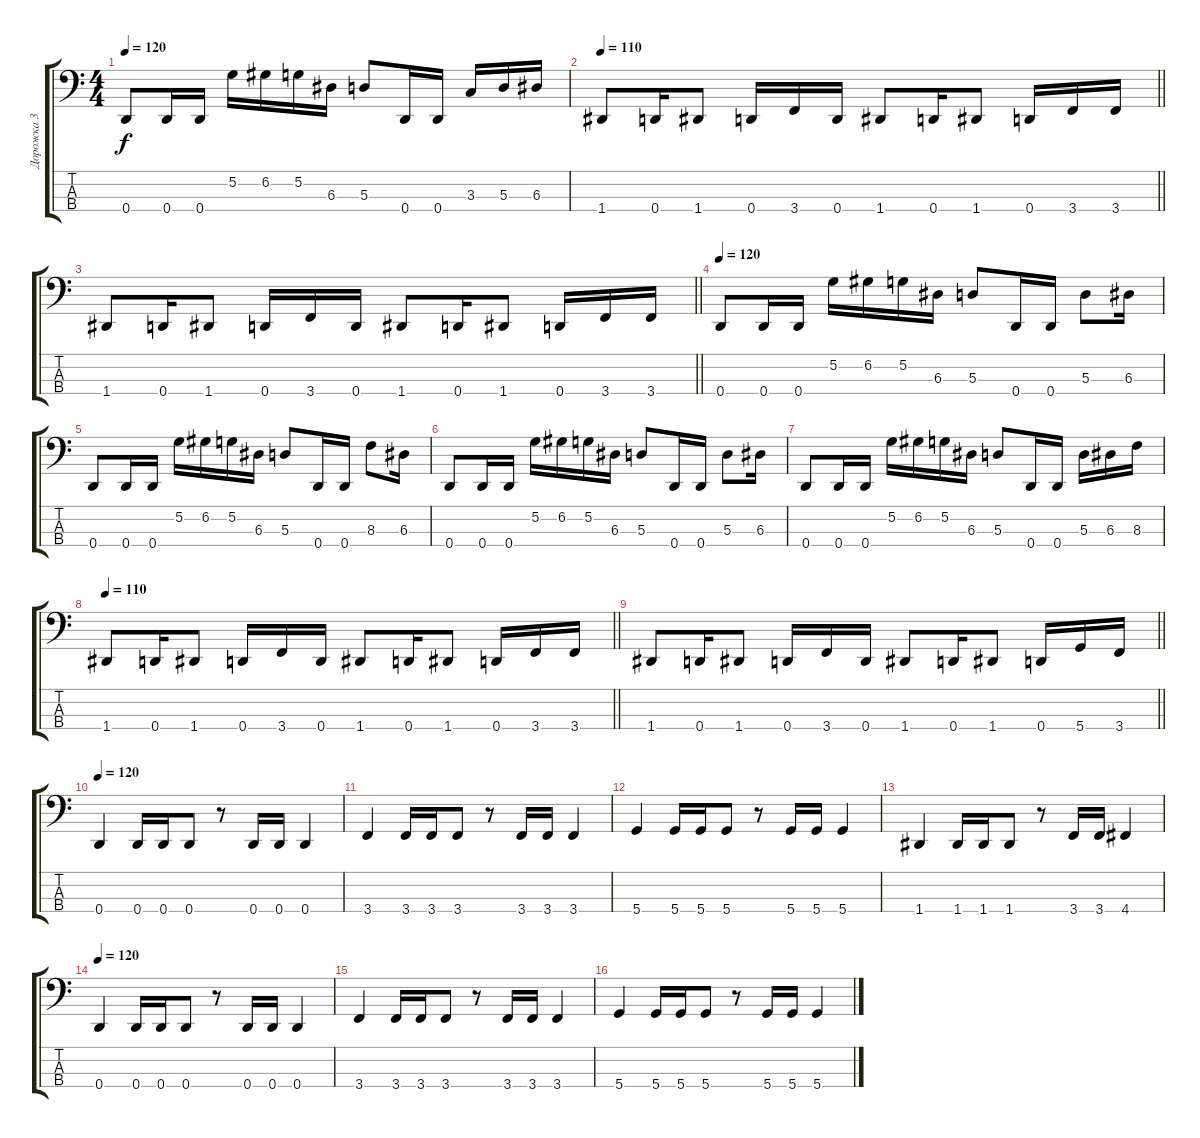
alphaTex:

\track ("Дорожка 3" "Дорожка 3") {instrument electricbassfinger}
\staff {score tabs}
\tuning (G2 D2 A1 D1) {hide}
\ts (4 4)
\tempo 120
\clef f4
\ks c
0.4.8{dy f} 0.4.16 0.4.16 5.2.16 6.2.16 5.2.16 6.3.16 5.3.8 0.4.16 0.4.16 3.3.16 5.3.16 6.3.16 |
\tempo 110
\barLineRight lightlight
1.4.8 0.4.16 1.4.8 0.4.16 3.4.16 0.4.16 1.4.8 0.4.16 1.4.8 0.4.16 3.4.16 3.4.16 |
\barLineRight lightlight
1.4.8 0.4.16 1.4.8 0.4.16 3.4.16 0.4.16 1.4.8 0.4.16 1.4.8 0.4.16 3.4.16 3.4.16 |
\tempo 120
0.4.8 0.4.16 0.4.16 5.2.16 6.2.16 5.2.16 6.3.16 5.3.8 0.4.16 0.4.16 5.3.8 6.3.16 |
0.4.8 0.4.16 0.4.16 5.2.16 6.2.16 5.2.16 6.3.16 5.3.8 0.4.16 0.4.16 8.3.8 6.3.16 |
0.4.8 0.4.16 0.4.16 5.2.16 6.2.16 5.2.16 6.3.16 5.3.8 0.4.16 0.4.16 5.3.8 6.3.16 |
0.4.8 0.4.16 0.4.16 5.2.16 6.2.16 5.2.16 6.3.16 5.3.8 0.4.16 0.4.16 5.3.16 6.3.16 8.3.16 |
\tempo 110
\barLineRight lightlight
1.4.8 0.4.16 1.4.8 0.4.16 3.4.16 0.4.16 1.4.8 0.4.16 1.4.8 0.4.16 3.4.16 3.4.16 |
\barLineRight lightlight
1.4.8 0.4.16 1.4.8 0.4.16 3.4.16 0.4.16 1.4.8 0.4.16 1.4.8 0.4.16 5.4.16 3.4.16 |
\tempo 120
0.4.4 0.4.16 0.4.16 0.4.8 r.8 0.4.16 0.4.16 0.4.4 |
3.4.4 3.4.16 3.4.16 3.4.8 r.8 3.4.16 3.4.16 3.4.4 |
5.4.4 5.4.16 5.4.16 5.4.8 r.8 5.4.16 5.4.16 5.4.4 |
1.4.4 1.4.16 1.4.16 1.4.8 r.8 3.4.16 3.4.16 4.4.4 |
\tempo 120
0.4.4 0.4.16 0.4.16 0.4.8 r.8 0.4.16 0.4.16 0.4.4 |
3.4.4 3.4.16 3.4.16 3.4.8 r.8 3.4.16 3.4.16 3.4.4 |
5.4.4 5.4.16 5.4.16 5.4.8 r.8 5.4.16 5.4.16 5.4.4
